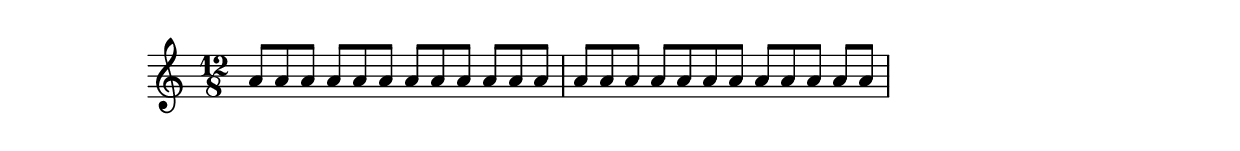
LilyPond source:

% DO NOT EDIT this file manually; it is automatically
% generated from Documentation/snippets/new
% Make any changes in Documentation/snippets/new/
% and then run scripts/auxiliar/makelsr.py
%
% This file is in the public domain.
%% Note: this file works from version 2.14.0
\version "2.14.0"

\header {
%% Translation of GIT committish: 2d548a99cb9dba80f2ff035582009477cd37eceb
  texidoces = "
Para tipografiar las barras agrupadas en la forma @code{3-4-3-2} sólo
es necesario modificar la estructura de pulsos:

"
  doctitlees = "Alteración de los finales de barra predeterminados"



%% Translation of GIT committish: 0a868be38a775ecb1ef935b079000cebbc64de40
  texidocde = "
Um Balken im 12/8-Takt als @code{3-4-3-2} zu gruppieren, muss man zuerst die
Standardwerte für die Balken im 12/8-Takt rückgängig machen und dann die neuen
Werte setzen:

"
  doctitlede = "Standard-Balkenwerte rückgängig machen"



%% Translation of GIT committish: 548076f550a2b7fb09f1260f0e5e2bb028ad396c
  texidocfr = "
Pour obtenir des ligatures en groupes de @code{3-4-3-2} croches, dans
une mesure à 12/8, il faudra préalablement annuler les réglages par
défaut relatifs à 12/8, puis ajouter nos propres règles :

"
  doctitlefr = "Annulation des règles de ligature par défaut"

  lsrtags = "rhythms"
  texidoc = "
To typeset beams grouped @code{3-4-3-2} one need only change the
beat structure:
"
  doctitle = "Reverting default beam endings"
} % begin verbatim


\relative c'' {
  \time 12/8

  % Default beaming
  a8 a a a a a a a a a a a

  % Set new values for beam endings
  \set Score.beatStructure = #'(3 4 3 2)
  a8 a a a a a a a a a a a
}
